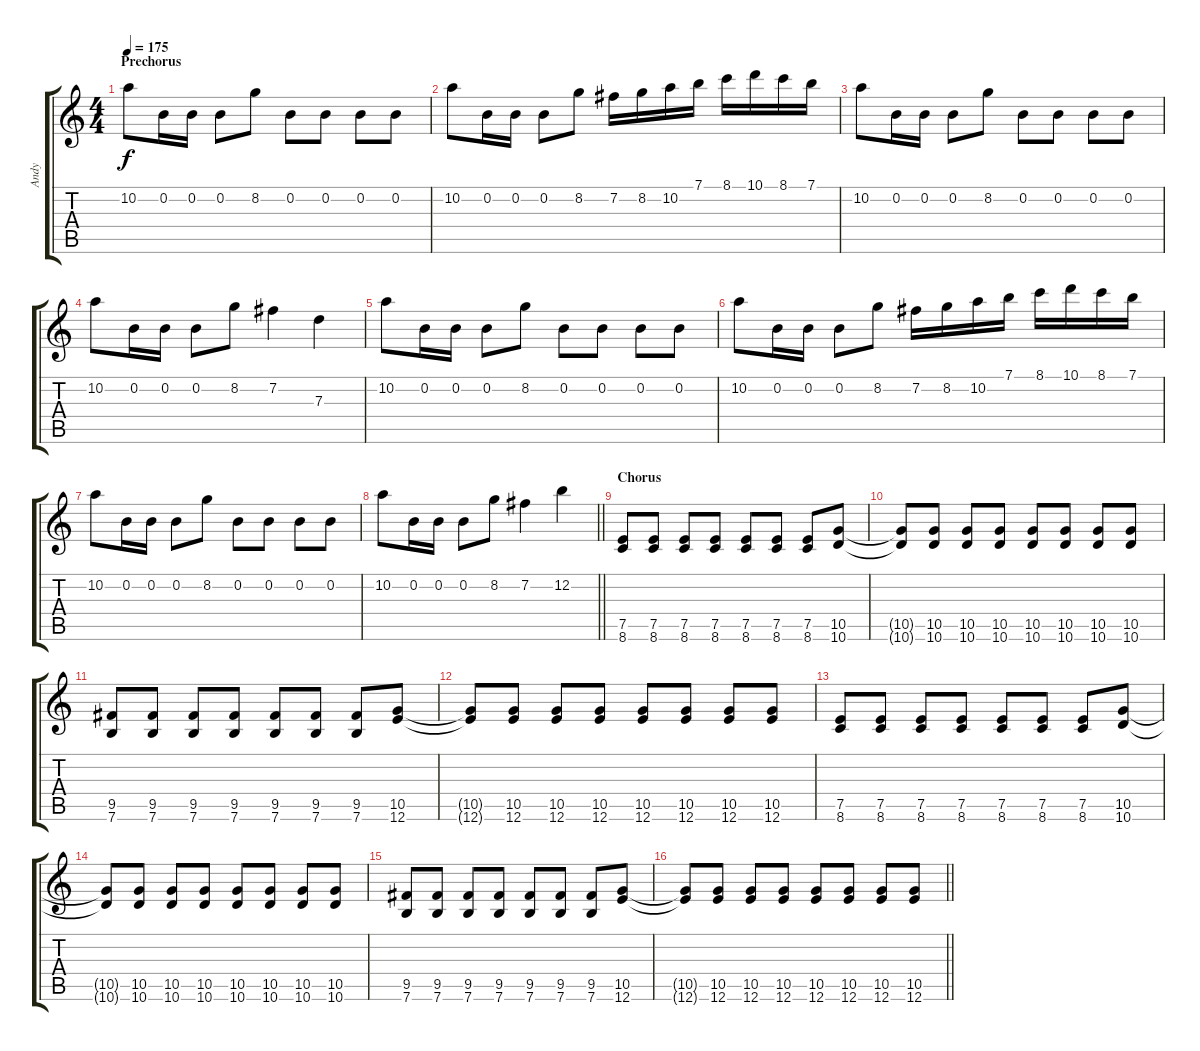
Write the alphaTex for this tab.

\track ("Andy" "Andy") {instrument distortionguitar}
\staff {score tabs}
\tuning (E4 B3 G3 D3 A2 E2) {hide}
\ts (4 4)
\section ("" "Prechorus")
\tempo 175
\clef g2
\ks c
10.2.8{dy f balance 8} 0.2.16 0.2.16 0.2.8 8.2.8 0.2.8 0.2.8 0.2.8 0.2.8 |
10.2.8 0.2.16 0.2.16 0.2.8 8.2.8 7.2.16 8.2.16 10.2.16 7.1.16 8.1.16 10.1.16 8.1.16 7.1.16 |
10.2.8{balance 8} 0.2.16 0.2.16 0.2.8 8.2.8 0.2.8 0.2.8 0.2.8 0.2.8 |
10.2.8 0.2.16 0.2.16 0.2.8 8.2.8 7.2.4 7.3.4 |
10.2.8{balance 8} 0.2.16 0.2.16 0.2.8 8.2.8 0.2.8 0.2.8 0.2.8 0.2.8 |
10.2.8 0.2.16 0.2.16 0.2.8 8.2.8 7.2.16 8.2.16 10.2.16 7.1.16 8.1.16 10.1.16 8.1.16 7.1.16 |
10.2.8{balance 8} 0.2.16 0.2.16 0.2.8 8.2.8 0.2.8 0.2.8 0.2.8 0.2.8 |
\barLineRight lightlight
10.2.8 0.2.16 0.2.16 0.2.8 8.2.8 7.2.4 12.2.4 |
\section ("" "Chorus")
(7.5 8.6).8 (7.5 8.6).8 (7.5 8.6).8 (7.5 8.6).8 (7.5 8.6).8 (7.5 8.6).8 (7.5 8.6).8 (10.5 10.6).8 |
(10.5{t} 10.6{t}).8 (10.5 10.6).8 (10.5 10.6).8 (10.5 10.6).8 (10.5 10.6).8 (10.5 10.6).8 (10.5 10.6).8 (10.5 10.6).8 |
(9.5 7.6).8 (9.5 7.6).8 (9.5 7.6).8 (9.5 7.6).8 (9.5 7.6).8 (9.5 7.6).8 (9.5 7.6).8 (10.5 12.6).8 |
(10.5{t} 12.6{t}).8 (10.5 12.6).8 (10.5 12.6).8 (10.5 12.6).8 (10.5 12.6).8 (10.5 12.6).8 (10.5 12.6).8 (10.5 12.6).8 |
(7.5 8.6).8 (7.5 8.6).8 (7.5 8.6).8 (7.5 8.6).8 (7.5 8.6).8 (7.5 8.6).8 (7.5 8.6).8 (10.5 10.6).8 |
(10.5{t} 10.6{t}).8 (10.5 10.6).8 (10.5 10.6).8 (10.5 10.6).8 (10.5 10.6).8 (10.5 10.6).8 (10.5 10.6).8 (10.5 10.6).8 |
(9.5 7.6).8 (9.5 7.6).8 (9.5 7.6).8 (9.5 7.6).8 (9.5 7.6).8 (9.5 7.6).8 (9.5 7.6).8 (10.5 12.6).8 |
\barLineRight lightlight
(10.5{t} 12.6{t}).8 (10.5 12.6).8 (10.5 12.6).8 (10.5 12.6).8 (10.5 12.6).8 (10.5 12.6).8 (10.5 12.6).8 (10.5 12.6).8
